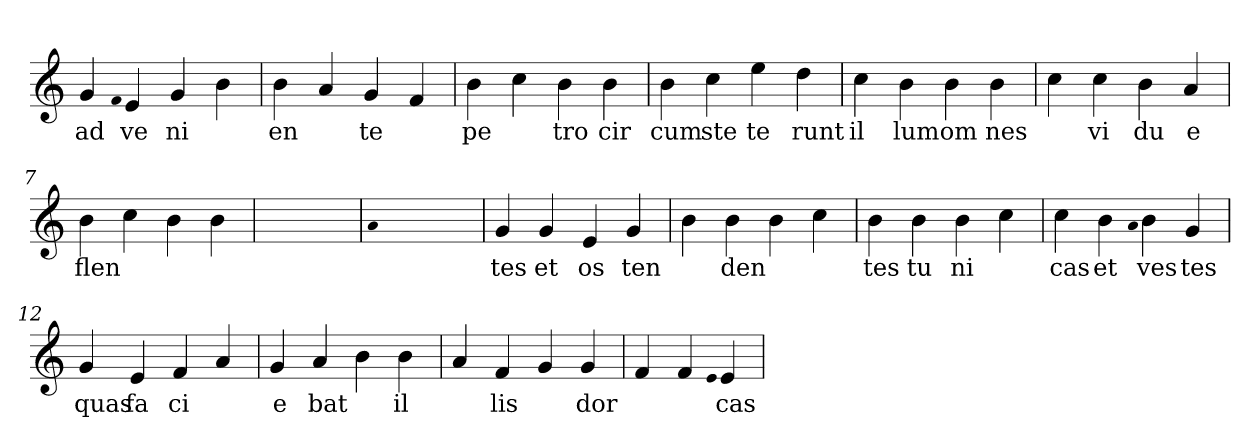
**kern	**text
*part1	*part1
*staff1	*staff1
*clefG2	*
=1	=1
4g	ad
qqf	.
4e	ve
4g	ni
4b	.
=2	=2
4b	en
4a	.
4g	te
4f	.
=3	=3
4b	pe
4cc	.
4b	tro
4b	cir
=4	=4
4b	cum
4cc	ste
4ee	te
4dd	runt
=5	=5
4cc	il
4b	lum
4b	om
4b	nes
=6	=6
4cc	.
4cc	vi
4b	du
4a	e
=7	=7
4b	flen
4cc	.
4b	.
4b	.
=8	=8
1ryy	.
=8	=8
qqa	.
1ryy	.
=8	=8
4g	tes
4g	et
4e	os
4g	ten
=9	=9
4b	.
4b	den
4b	.
4cc	.
=10	=10
4b	tes
4b	tu
4b	ni
4cc	.
=11	=11
4cc	cas
4b	et
qqa	.
4b	ves
4g	tes
=12	=12
4g	quas
4e	fa
4f	ci
4a	.
=13	=13
4g	e
4a	bat
4b	.
4b	il
=14	=14
4a	.
4f	lis
4g	.
4g	dor
=15	=15
4f	.
4f	.
qqe	.
4e	cas
=	=
*-	*-
